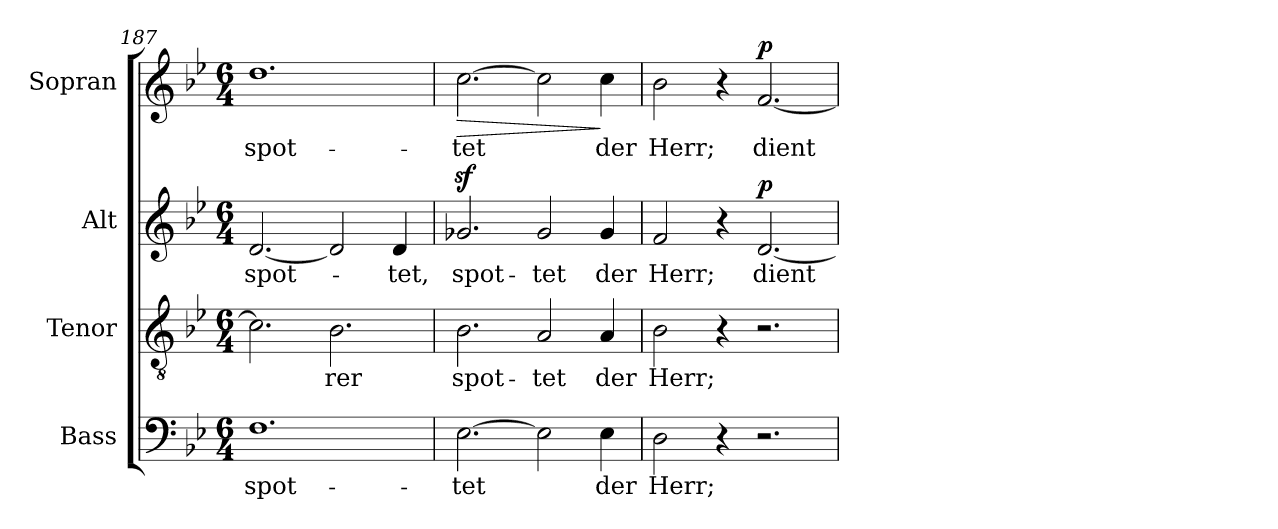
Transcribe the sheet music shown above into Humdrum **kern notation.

**kern	**text	**kern	**text	**kern	**text	**dynam	**kern	**text	**dynam
*part4	*part4	*part3	*part3	*part2	*part2	*part2	*part1	*part1	*part1
*staff4	*staff4	*staff3	*staff3	*staff2	*staff2	*staff2	*staff1	*staff1	*staff1
*I"Bass	*	*I"Tenor	*	*I"Alt	*	*	*I"Sopran	*	*
*I'B.	*	*I'T.	*	*I'A.	*	*	*I'S.	*	*
!!LO:LB:g=z
*clefF4	*	*clefGv2	*	*clefG2	*	*	*clefG2	*	*
*k[b-e-]	*	*k[b-e-]	*	*k[b-e-]	*	*	*k[b-e-]	*	*
*B-:	*	*B-:	*	*B-:	*	*	*B-:	*	*
*M6/4	*	*M6/4	*	*M6/4	*	*	*M6/4	*	*
=187	=187	=187	=187	=187	=187	=187	=187	=187	=187
!	!LO:LY:b	!	!	!	!LO:LY:b	!	!	!LO:LY:b	!
1.F	spot-	2.c\]	.	[2.d/	spot-	.	1.dd	spot-	.
!	!	!	!LO:LY:b	!	!	!	!	!	!
.	.	2.B-\	-rer	2d/]	.	.	.	.	.
!	!	!	!	!	!LO:LY:b	!	!	!	!
.	.	.	.	4d/	-tet,	.	.	.	.
=188	=188	=188	=188	=188	=188	=188	=188	=188	=188
!	!LO:LY:b	!	!LO:LY:b	!	!LO:LY:b	!	!	!LO:LY:b	!LO:HP:b
[2.E-\	-tet	2.B-\	spot-	2.g-Xz>/	spot-	.	[2.cc\	-tet	>
!	!	!	!LO:LY:b	!	!LO:LY:b	!	!	!	!
2E-\]	.	2A/	-tet	2g-/	-tet	.	2cc\]	.	.
!	!LO:LY:b	!	!LO:LY:b	!	!LO:LY:b	!	!	!LO:LY:b	!
4E-\	der	4A/	der	4g-/	der	.	4cc\	der	]
=189	=189	=189	=189	=189	=189	=189	=189	=189	=189
!	!LO:LY:b	!	!LO:LY:b	!	!LO:LY:b	!	!	!LO:LY:b	!
2D\	Herr;	2B-\	Herr;	2f/	Herr;	.	2b-\	Herr;	.
4r	.	4r	.	4r	.	.	4r	.	.
!	!	!	!	!	!LO:LY:b	!LO:DY:a	!	!LO:LY:b	!LO:DY:a
2.r	.	2.r	.	[2.d/	dient	p	[2.f/	dient	p
=	=	=	=	=	=	=	=	=	=
*-	*-	*-	*-	*-	*-	*-	*-	*-	*-
